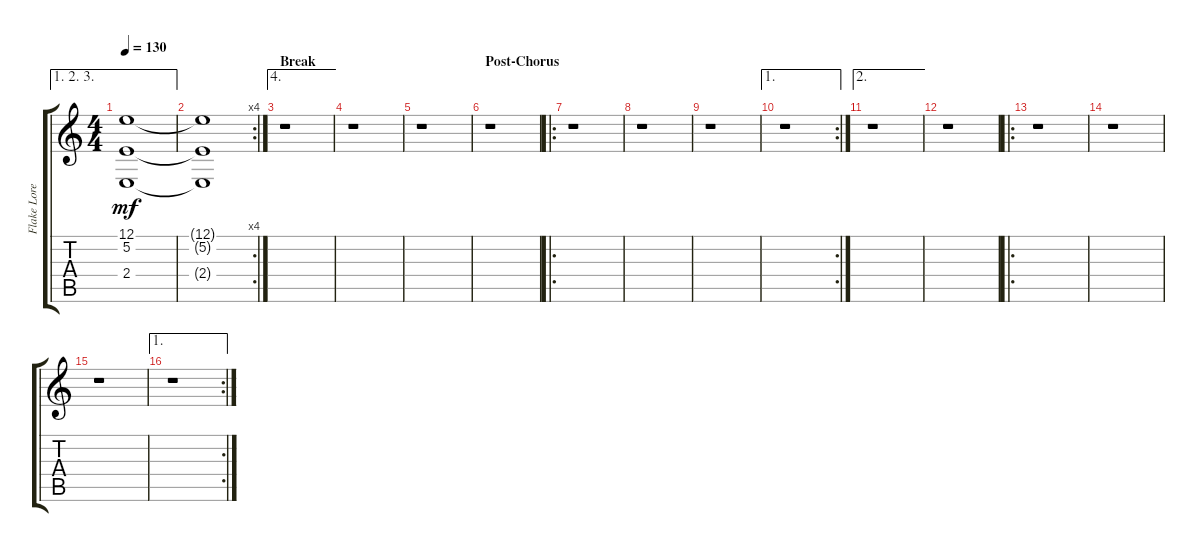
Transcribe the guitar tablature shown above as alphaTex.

\track ("Flake Lorenz" "Flake Lore") {instrument choiraahs}
\staff {score tabs}
\tuning (E4 B3 G3 D3 A2 D2) {hide}
\ae (1 2 3)
\ts (4 4)
\tempo 130
\clef g2
\ks c
(12.1 5.2 2.4).1{dy mf} |
\rc 4
(12.1{t} 5.2{t} 2.4{t}).1 |
\ae 4
\section ("" "Break")
r.1 |
r.1 |
r.1 |
\section ("" "Post-Chorus")
r.1 |
\ro
r.1 |
r.1 |
r.1 |
\ae 1
\rc 2
r.1 |
\ae 2
r.1 |
r.1 |
\ro
r.1 |
r.1 |
r.1 |
\ae 1
\rc 2
r.1
